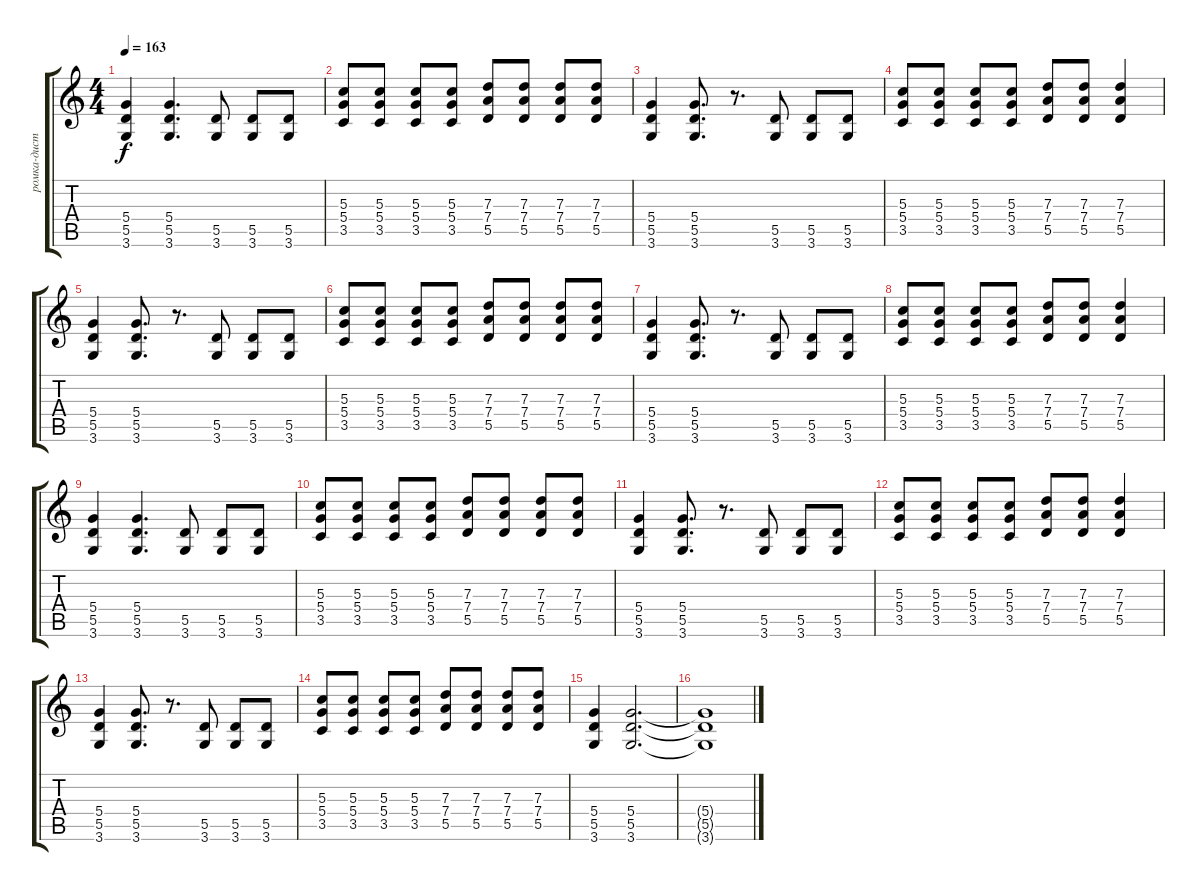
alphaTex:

\track ("ромка-дисторшн" "ромка-дист") {instrument distortionguitar}
\staff {score tabs}
\tuning (E4 B3 G3 D3 A2 E2) {hide}
\ts (4 4)
\tempo 163
\clef g2
\ks c
(5.4 5.5 3.6).4{dy f} (5.4 5.5 3.6).4{d} (5.5 3.6).8 (5.5 3.6).8 (5.5 3.6).8 |
(5.3 5.4 3.5).8 (5.3 5.4 3.5).8 (5.3 5.4 3.5).8 (5.3 5.4 3.5).8 (7.3 7.4 5.5).8 (7.3 7.4 5.5).8 (7.3 7.4 5.5).8 (7.3 7.4 5.5).8 |
(5.4 5.5 3.6).4 (5.4 5.5 3.6).8{d} r.8{d} (5.5 3.6).8 (5.5 3.6).8 (5.5 3.6).8 |
(5.3 5.4 3.5).8 (5.3 5.4 3.5).8 (5.3 5.4 3.5).8 (5.3 5.4 3.5).8 (7.3 7.4 5.5).8 (7.3 7.4 5.5).8 (7.3 7.4 5.5).4 |
(5.4 5.5 3.6).4 (5.4 5.5 3.6).8{d} r.8{d} (5.5 3.6).8 (5.5 3.6).8 (5.5 3.6).8 |
(5.3 5.4 3.5).8 (5.3 5.4 3.5).8 (5.3 5.4 3.5).8 (5.3 5.4 3.5).8 (7.3 7.4 5.5).8 (7.3 7.4 5.5).8 (7.3 7.4 5.5).8 (7.3 7.4 5.5).8 |
(5.4 5.5 3.6).4 (5.4 5.5 3.6).8{d} r.8{d} (5.5 3.6).8 (5.5 3.6).8 (5.5 3.6).8 |
(5.3 5.4 3.5).8 (5.3 5.4 3.5).8 (5.3 5.4 3.5).8 (5.3 5.4 3.5).8 (7.3 7.4 5.5).8 (7.3 7.4 5.5).8 (7.3 7.4 5.5).4 |
(5.4 5.5 3.6).4 (5.4 5.5 3.6).4{d} (5.5 3.6).8 (5.5 3.6).8 (5.5 3.6).8 |
(5.3 5.4 3.5).8 (5.3 5.4 3.5).8 (5.3 5.4 3.5).8 (5.3 5.4 3.5).8 (7.3 7.4 5.5).8 (7.3 7.4 5.5).8 (7.3 7.4 5.5).8 (7.3 7.4 5.5).8 |
(5.4 5.5 3.6).4 (5.4 5.5 3.6).8{d} r.8{d} (5.5 3.6).8 (5.5 3.6).8 (5.5 3.6).8 |
(5.3 5.4 3.5).8 (5.3 5.4 3.5).8 (5.3 5.4 3.5).8 (5.3 5.4 3.5).8 (7.3 7.4 5.5).8 (7.3 7.4 5.5).8 (7.3 7.4 5.5).4 |
(5.4 5.5 3.6).4 (5.4 5.5 3.6).8{d} r.8{d} (5.5 3.6).8 (5.5 3.6).8 (5.5 3.6).8 |
(5.3 5.4 3.5).8 (5.3 5.4 3.5).8 (5.3 5.4 3.5).8 (5.3 5.4 3.5).8 (7.3 7.4 5.5).8 (7.3 7.4 5.5).8 (7.3 7.4 5.5).8 (7.3 7.4 5.5).8 |
(5.4 5.5 3.6).4 (5.4 5.5 3.6).2{d} |
(5.4{t} 5.5{t} 3.6{t}).1
